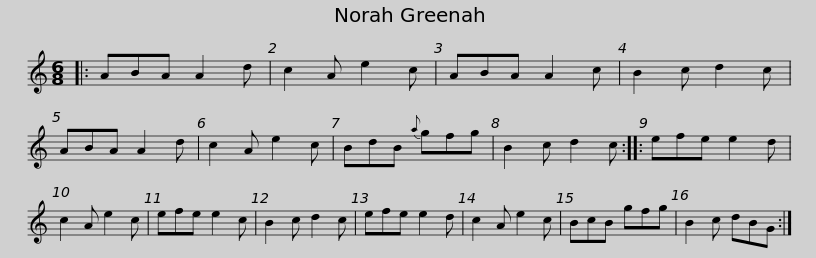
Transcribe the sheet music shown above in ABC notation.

X:1
L:1/8
M:6/8
I:linebreak $
K:C
V:1 treble
V:1
|: ABA A2 d | c2 A e2 c | ABA A2 c | B2 c d2 c | ABA A2 d | %5
 c2 A e2 c | BdB{a} gfg | B2 c d2 c ::$ efe e2 d | c2 A e2 c | %10
 efe e2 c | B2 c d2 c | efe e2 d | c2 A e2 c | BcB gfg | %15
 B2 c dBG :| %16
